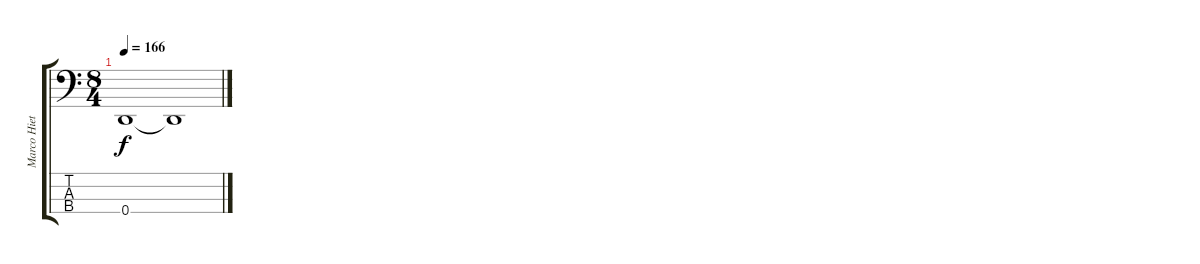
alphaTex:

\track ("Marco Hietala - bass" "Marco Hiet") {instrument electricbassfinger}
\staff {score tabs}
\tuning (F2 C2 G1 D1) {hide}
\ts (8 4)
\tempo 166
\clef f4
\ks c
0.4.1{dy f} 0.4{t}.1
